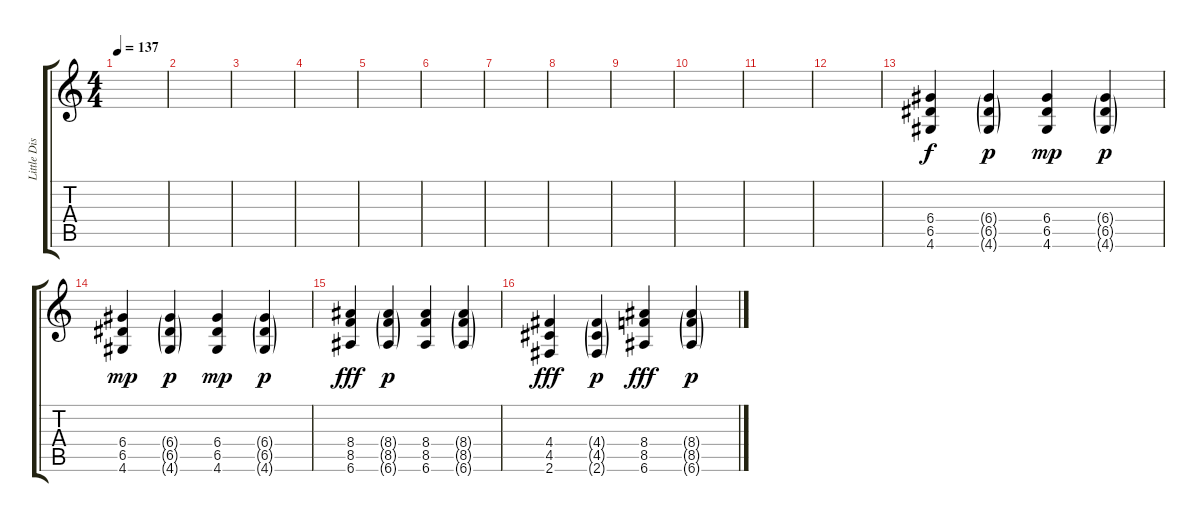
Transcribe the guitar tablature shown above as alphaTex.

\track ("Little Dist. for G. Clean" "Little Dis") {instrument overdrivenguitar}
\staff {score tabs}
\tuning (E4 B3 G3 D3 A2 E2) {hide}
\ts (4 4)
\tempo 137
\clef g2
\ks c
|
|
|
|
|
|
|
|
|
|
|
|
(6.4 6.5 4.6).4 (6.4{g} 6.5{g} 4.6{g}).4{dy p} (6.4 6.5 4.6).4{dy mp} (6.4{g} 6.5{g} 4.6{g}).4{dy p} |
(6.4 6.5 4.6).4{dy mp} (6.4{g} 6.5{g} 4.6{g}).4{dy p} (6.4 6.5 4.6).4{dy mp} (6.4{g} 6.5{g} 4.6{g}).4{dy p} |
(8.4 8.5 6.6).4{dy fff} (8.4{g} 8.5{g} 6.6{g}).4{dy p} (8.4 8.5 6.6).4 (8.4{g} 8.5{g} 6.6{g}).4 |
(4.4 4.5 2.6).4{dy fff} (4.4{g} 4.5{g} 2.6{g}).4{dy p} (8.4 8.5 6.6).4{dy fff} (8.4{g} 8.5{g} 6.6{g}).4{dy p}
